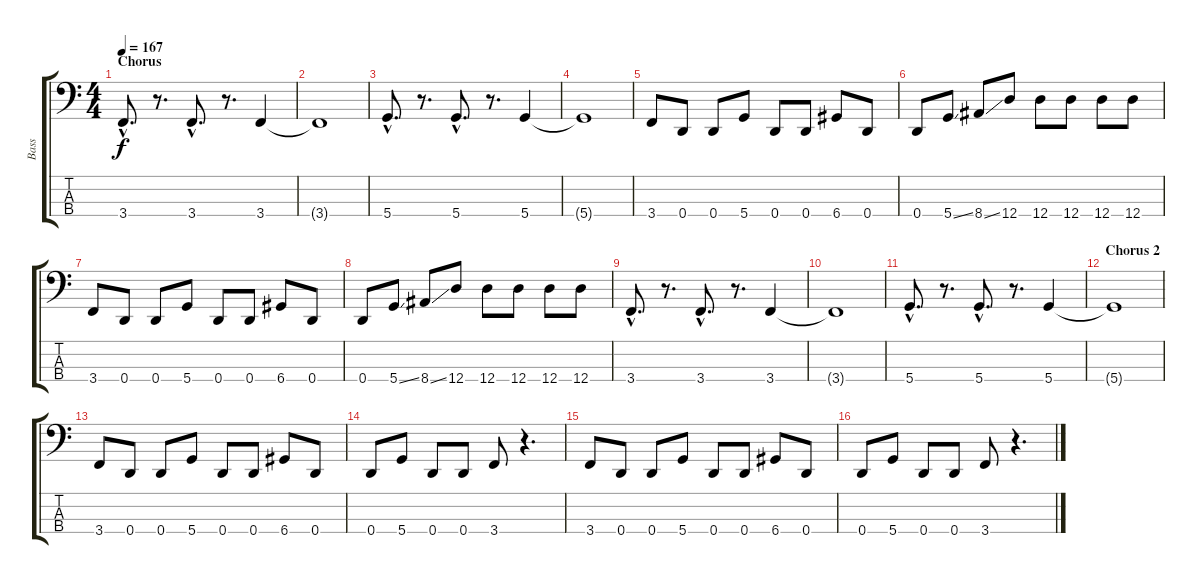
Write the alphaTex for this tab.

\track ("Bass" "Bass") {instrument electricbassfinger}
\staff {score tabs}
\tuning (G2 D2 A1 D1) {hide}
\ts (4 4)
\section ("" "Chorus")
\tempo 167
\clef f4
\ks c
3.4{hac}.8{d dy f} r.8{d} 3.4{hac}.8{d} r.8{d} 3.4.4 |
3.4{t}.1 |
5.4{hac}.8{d} r.8{d} 5.4{hac}.8{d} r.8{d} 5.4.4 |
5.4{t}.1 |
3.4.8 0.4.8 0.4.8 5.4.8 0.4.8 0.4.8 6.4.8 0.4.8 |
0.4.8 5.4{ss}.8 8.4{ss}.8 12.4.8 12.4.8 12.4.8 12.4.8 12.4.8 |
3.4.8 0.4.8 0.4.8 5.4.8 0.4.8 0.4.8 6.4.8 0.4.8 |
0.4.8 5.4{ss}.8 8.4{ss}.8 12.4.8 12.4.8 12.4.8 12.4.8 12.4.8 |
3.4{hac}.8{d} r.8{d} 3.4{hac}.8{d} r.8{d} 3.4.4 |
3.4{t}.1 |
5.4{hac}.8{d} r.8{d} 5.4{hac}.8{d} r.8{d} 5.4.4 |
\section ("" "Chorus 2")
5.4{t}.1 |
3.4.8 0.4.8 0.4.8 5.4.8 0.4.8 0.4.8 6.4.8 0.4.8 |
0.4.8 5.4.8 0.4.8 0.4.8 3.4.8 r.4{d} |
3.4.8 0.4.8 0.4.8 5.4.8 0.4.8 0.4.8 6.4.8 0.4.8 |
0.4.8 5.4.8 0.4.8 0.4.8 3.4.8 r.4{d}
